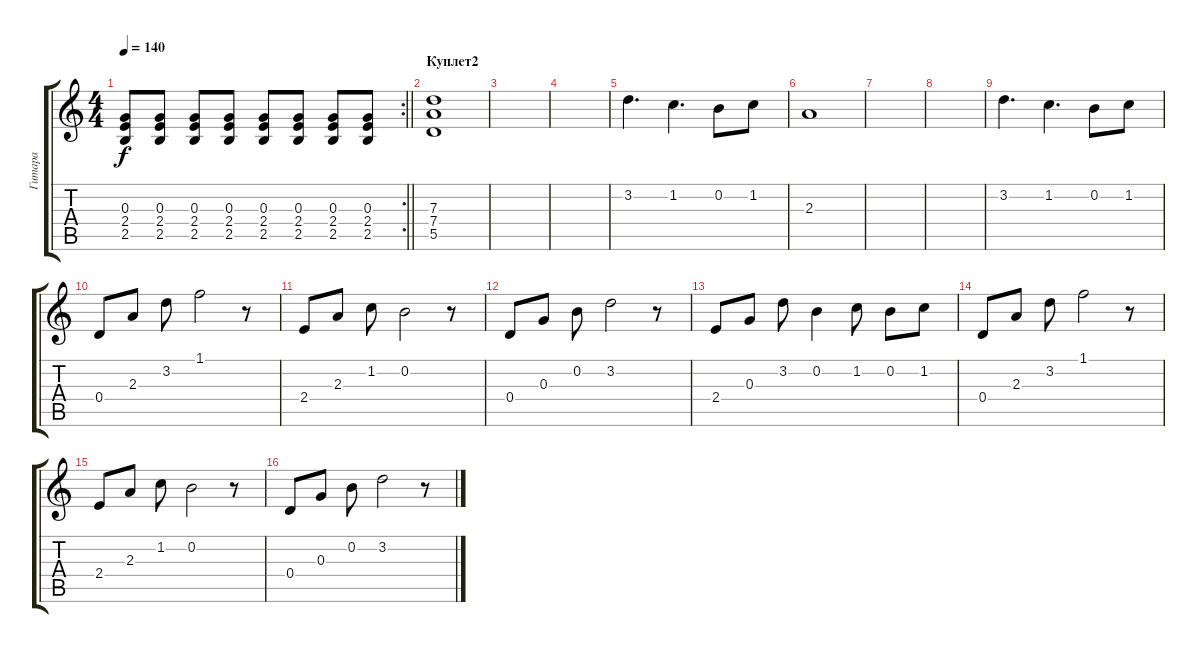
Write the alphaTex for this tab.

\track ("Гитара" "Гитара") {instrument acousticguitarsteel}
\staff {score tabs}
\tuning (E4 B3 G3 D3 A2 E2) {hide}
\rc 2
\ts (4 4)
\tempo 140
\clef g2
\barLineRight lightlight
\ks c
(0.3 2.4 2.5).8{dy f} (0.3 2.4 2.5).8 (0.3 2.4 2.5).8 (0.3 2.4 2.5).8 (0.3 2.4 2.5).8 (0.3 2.4 2.5).8 (0.3 2.4 2.5).8 (0.3 2.4 2.5).8 |
\section ("" "Куплет2")
(7.3 7.4 5.5).1 |
|
|
3.2.4{d} 1.2.4{d} 0.2.8 1.2.8 |
2.3.1 |
|
|
3.2.4{d} 1.2.4{d} 0.2.8 1.2.8 |
0.4.8{instrument acousticgrandpiano} 2.3.8 3.2.8 1.1.2 r.8 |
2.4.8 2.3.8 1.2.8 0.2.2 r.8 |
0.4.8 0.3.8 0.2.8 3.2.2 r.8 |
2.4.8 0.3.8 3.2.8 0.2.4 1.2.8 0.2.8 1.2.8 |
0.4.8{instrument acousticgrandpiano} 2.3.8 3.2.8 1.1.2 r.8 |
2.4.8 2.3.8 1.2.8 0.2.2 r.8 |
0.4.8 0.3.8 0.2.8 3.2.2 r.8
